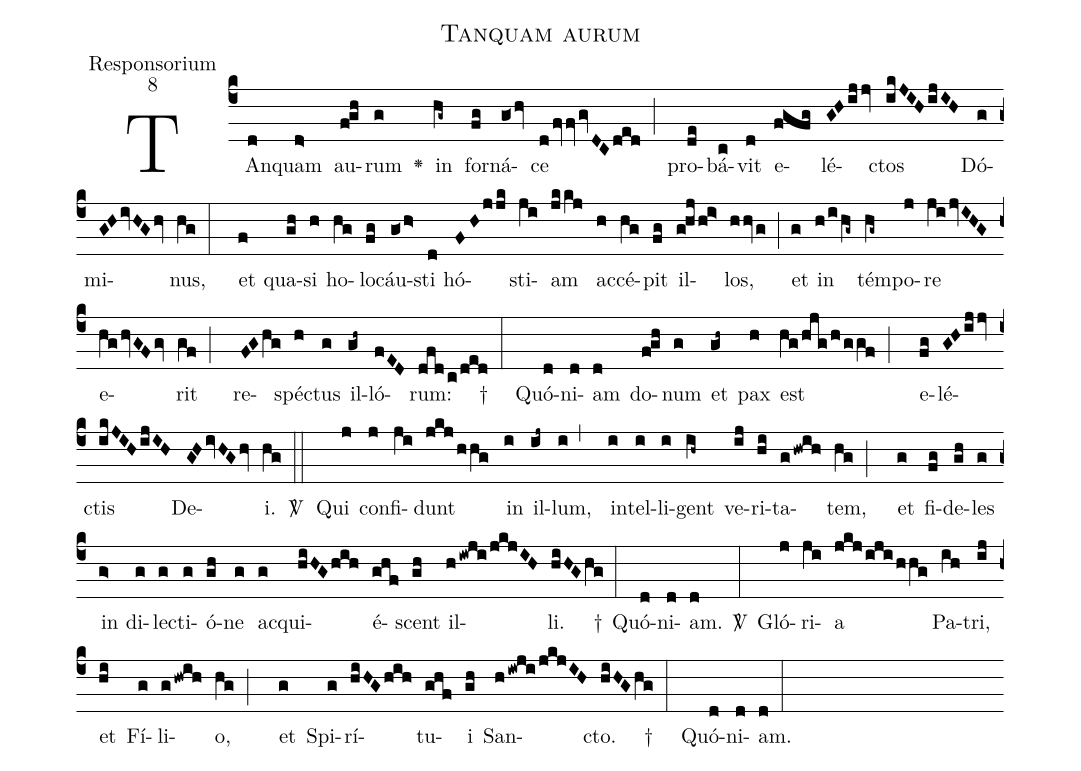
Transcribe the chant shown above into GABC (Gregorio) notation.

name:Tanquam aurum;
office-part:Responsorium;
mode:8;
%%
(c4)TAn(d)quam(d>) au(fgh)rum(g) <v>\greheightstar</v>() in(hg~) for(fg)ná(g<hv)ce(dfvfvgvDCded;) pro(de)bá(c)vit(d) e(fgfg)lé(GHijjv)ctos(ikJIHijIH) Dó(g)mi(GHivHGhv)nus,(hg:) et(f) qua(gh)si(h) ho(hg)lo(fg)cáu(g</h>)sti(d) hó(FHjjk)sti(ji)am(jkkj) ac(h)cé(hg)pit(fg) il(ghjhi>)los,(hho<vg) (;) et(g) in(h/i/hg~) tém(hg~)po(j)re(ji/jvIHG) e(hghvGFgv)rit(gf;) re(FGhg)spé(h)ctus(g) il(gh~)ló(fED)rum:(dfd/c/ded:) †() Quó(d)ni(d)am(d) do(fgh)num(g) et(gh~) pax(h) est(hg/hjg/h/ggf;) e(fg)lé(GHijjv)ctis(ikJIHijIH) De(GHivHGhv)i.(hg::)  <sp>V/</sp>() Qui(j) con(j)fi(ji)dunt(jkjhhg) in(i) il(ij~)lum,(i,) in(i)tel(i)li(i)gent(ih~) ve(ij)ri(hi)ta(g/hwih)tem,(hg;) et(g) fi(fg)de(gh)les(g) in(g>) di(g)le(g)cti(g)ó(gh)ne(g) ac(g)qui(hiHGhih)é(ghf)scent(gh) il(h/iwji/jkjIH)li.(hiHGhg) †(:) Quó(d)ni(d)am.(d)  <sp>V/</sp>(:) Gló(j)ri(ji)a(jkjijihhg) Pa(ih)tri,(ij) et(hi) Fí(g)li(g/hwih)o,(hg;) et(g) Spi(g)rí(hiHGhih)tu(ghf)i(gh) San(h/iwji/jkjIH)cto.(hiHGhg:) †() Quó(d)ni(d)am.(d:)
